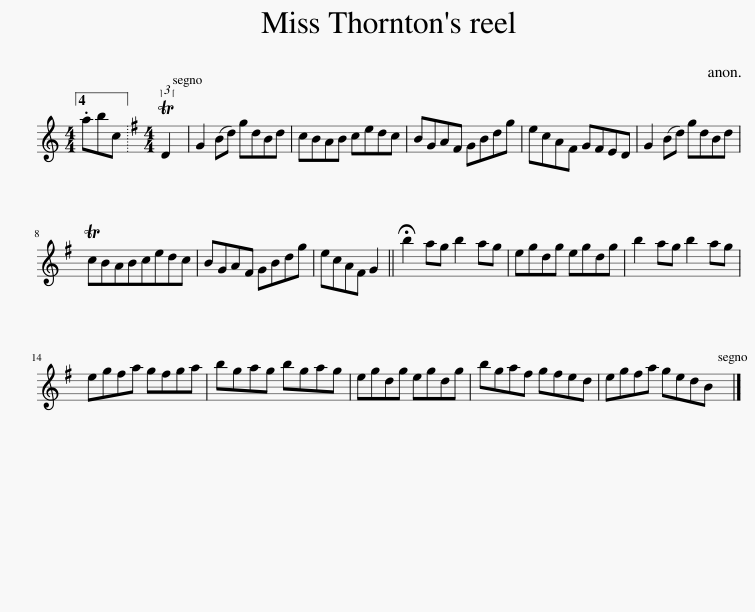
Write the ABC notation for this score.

X:1
L:1/8
M:4/4
I:linebreak $
K:C
V:1 treble
V:1
 .abc ||[K:G][M:4/4] (3:2:1TD2 x/24 | G2 (Bd) gdBd | cBAB cedc | BGAF GBdg | %5
 ecAF GFED | G2 (Bd) gdBd |$ TcBABcedc | BGAF GBdg | ecAF G2 || %10
 !fermata!b2 ag b2 ag | egdg egdg | b2 ag b2 ag |$ egfa gfga | bgag bgag | %15
 egdg egdg | bgaf gfed | egfa gedB |] %18
